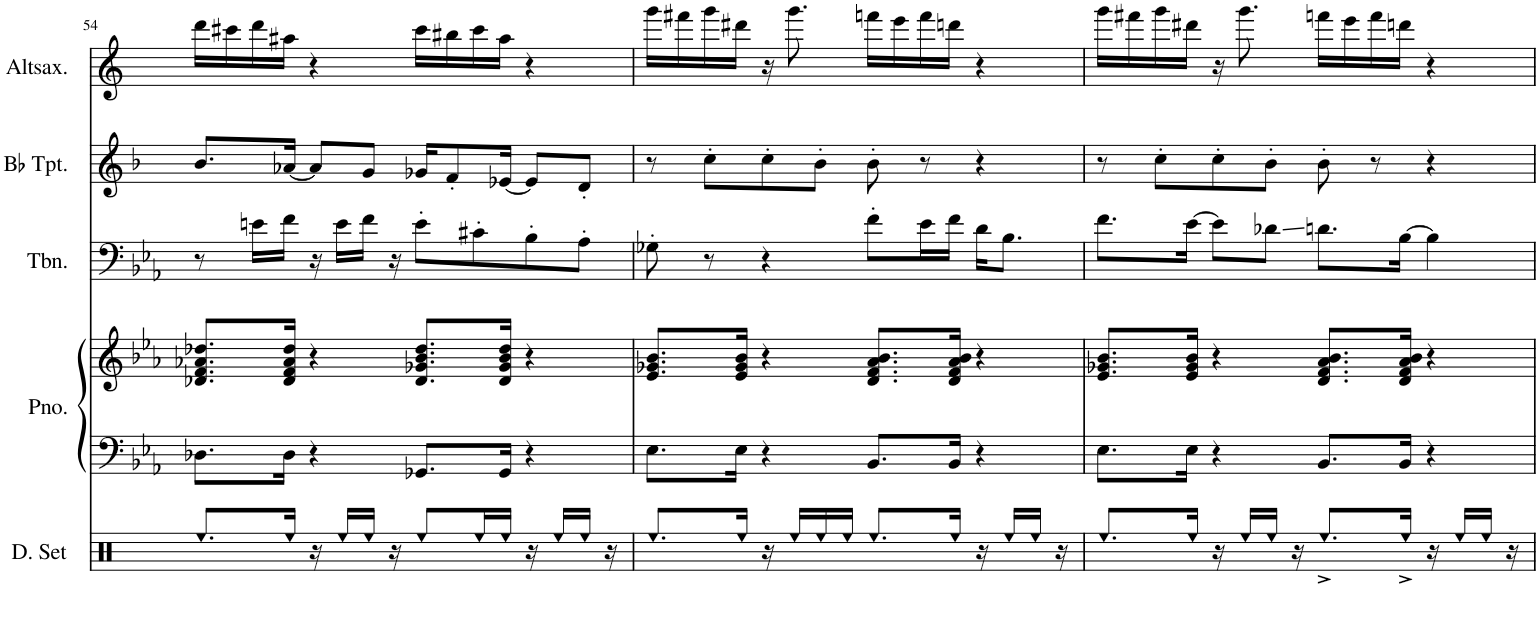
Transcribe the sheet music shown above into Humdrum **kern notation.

**kern	**kern	**kern	**kern	**kern	**kern
*part5	*part4	*part4	*part3	*part2	*part1
*staff6	*staff5	*staff4	*staff3	*staff2	*staff1
*I"Drumset	*I"Piano	*	*I"Trombone	*I"Bb Trumpet	*I"Altsaxofon
*I'D. Set	*I'Pno.	*	*I'Tbn.	*I'Bb Tpt.	*I'Altsax.
!!LO:PB:g=z
*clefX	*clefF4	*clefG2	*clefF4	*clefG2	*clefG2
*	*	*	*	*Trd1c2	*Trd5c9
*k[]	*k[b-e-a-]	*k[b-e-a-]	*k[b-e-a-]	*k[b-]	*k[]
*M4/4	*M4/4	*M4/4	*M4/4	*M4/4	*M4/4
=54	=54	=54	=54	=54	=54
8.Ree/L	8.D-X\L	8.d-X/ 8.f/ 8.a-X/ 8.dd-X/L	8r	8.b-/L	16ddd\LL
.	.	.	.	.	16ccc#X\
.	.	.	16en\LL	.	16ddd\
16Ree/Jk	16D-\Jk	16d-/ 16f/ 16a-/ 16dd-/Jk	16f\JJ	[16a-X/Jk	16aa#X\JJ
16r	4r	4r	16r	8a-/L]	4r
16Ree/LL	.	.	16e\LL	.	.
16Ree/JJ	.	.	16f\JJ	8g/J	.
16r	.	.	16r	.	.
8Ree/L	8.GG-X/L	8.d-/ 8.g-X/ 8.b-/ 8.dd-/L	8e'\L	16g-X/KL	16ccc#\LL
.	.	.	.	8f'/	16bb#X\
16Ree/L	.	.	8c#X'\	.	16ccc#\
16Ree/JJ	16GG-/Jk	16d-/ 16g-/ 16b-/ 16dd-/Jk	.	[16e-X/Jk	16aa#\JJ
16r	4r	4r	8B-'\	8e-/L]	4r
16Ree/LL	.	.	.	.	.
16Ree/JJ	.	.	8A-'\J	8d'/J	.
16r	.	.	.	.	.
=55	=55	=55	=55	=55	=55
8.Ree/L	8.E-\L	8.e-/ 8.g-X/ 8.b-/L	8G-X'\	8r	16ggg\LL
.	.	.	.	.	16fff#X\
.	.	.	8r	8cc'\L	16ggg\
16Ree/Jk	16E-\Jk	16e-/ 16g-/ 16b-/Jk	.	.	16ddd#X\JJ
16r	4r	4r	4r	8cc'\	16r
16Ree/LL	.	.	.	.	8.ggg\
16Ree/	.	.	.	8b-'\J	.
16Ree/JJ	.	.	.	.	.
8.Ree/L	8.BB-/L	8.d/ 8.f/ 8.a-/ 8.b-/L	8f'\L	8b-'\	16fffn\LL
.	.	.	.	.	16eee\
.	.	.	16e-\L	8r	16fff\
16Ree/Jk	16BB-/Jk	16d/ 16f/ 16a-/ 16b-/Jk	16f\JJ	.	16dddn\JJ
16r	4r	4r	16d\KL	4r	4r
16Ree/LL	.	.	8.B-\J	.	.
16Ree/JJ	.	.	.	.	.
16r	.	.	.	.	.
=56	=56	=56	=56	=56	=56
8.Ree/L	8.E-\L	8.e-/ 8.g-X/ 8.b-/L	8.f\L	8r	16ggg\LL
.	.	.	.	.	16fff#X\
.	.	.	.	8cc'\L	16ggg\
16Ree/Jk	16E-\Jk	16e-/ 16g-/ 16b-/Jk	[16e-\Jk	.	16ddd#X\JJ
16r	4r	4r	8e-\L]	8cc'\	16r
16Ree/LL	.	.	.	.	8.ggg\
16Ree/JJ	.	.	8d-X\J	8b-'\J	.
16r	.	.	.	.	.
8.Ree^/L	8.BB-/L	8.d/ 8.f/ 8.a-/ 8.b-/L	8.dn\L	8b-'\	16fffn\LL
.	.	.	.	.	16eee\
.	.	.	.	8r	16fff\
16Ree^/Jk	16BB-/Jk	16d/ 16f/ 16a-/ 16b-/Jk	[16B-\Jk	.	16dddn\JJ
16r	4r	4r	4B-\]	4r	4r
16Ree/LL	.	.	.	.	.
16Ree/JJ	.	.	.	.	.
16r	.	.	.	.	.
=	=	=	=	=	=
*-	*-	*-	*-	*-	*-
